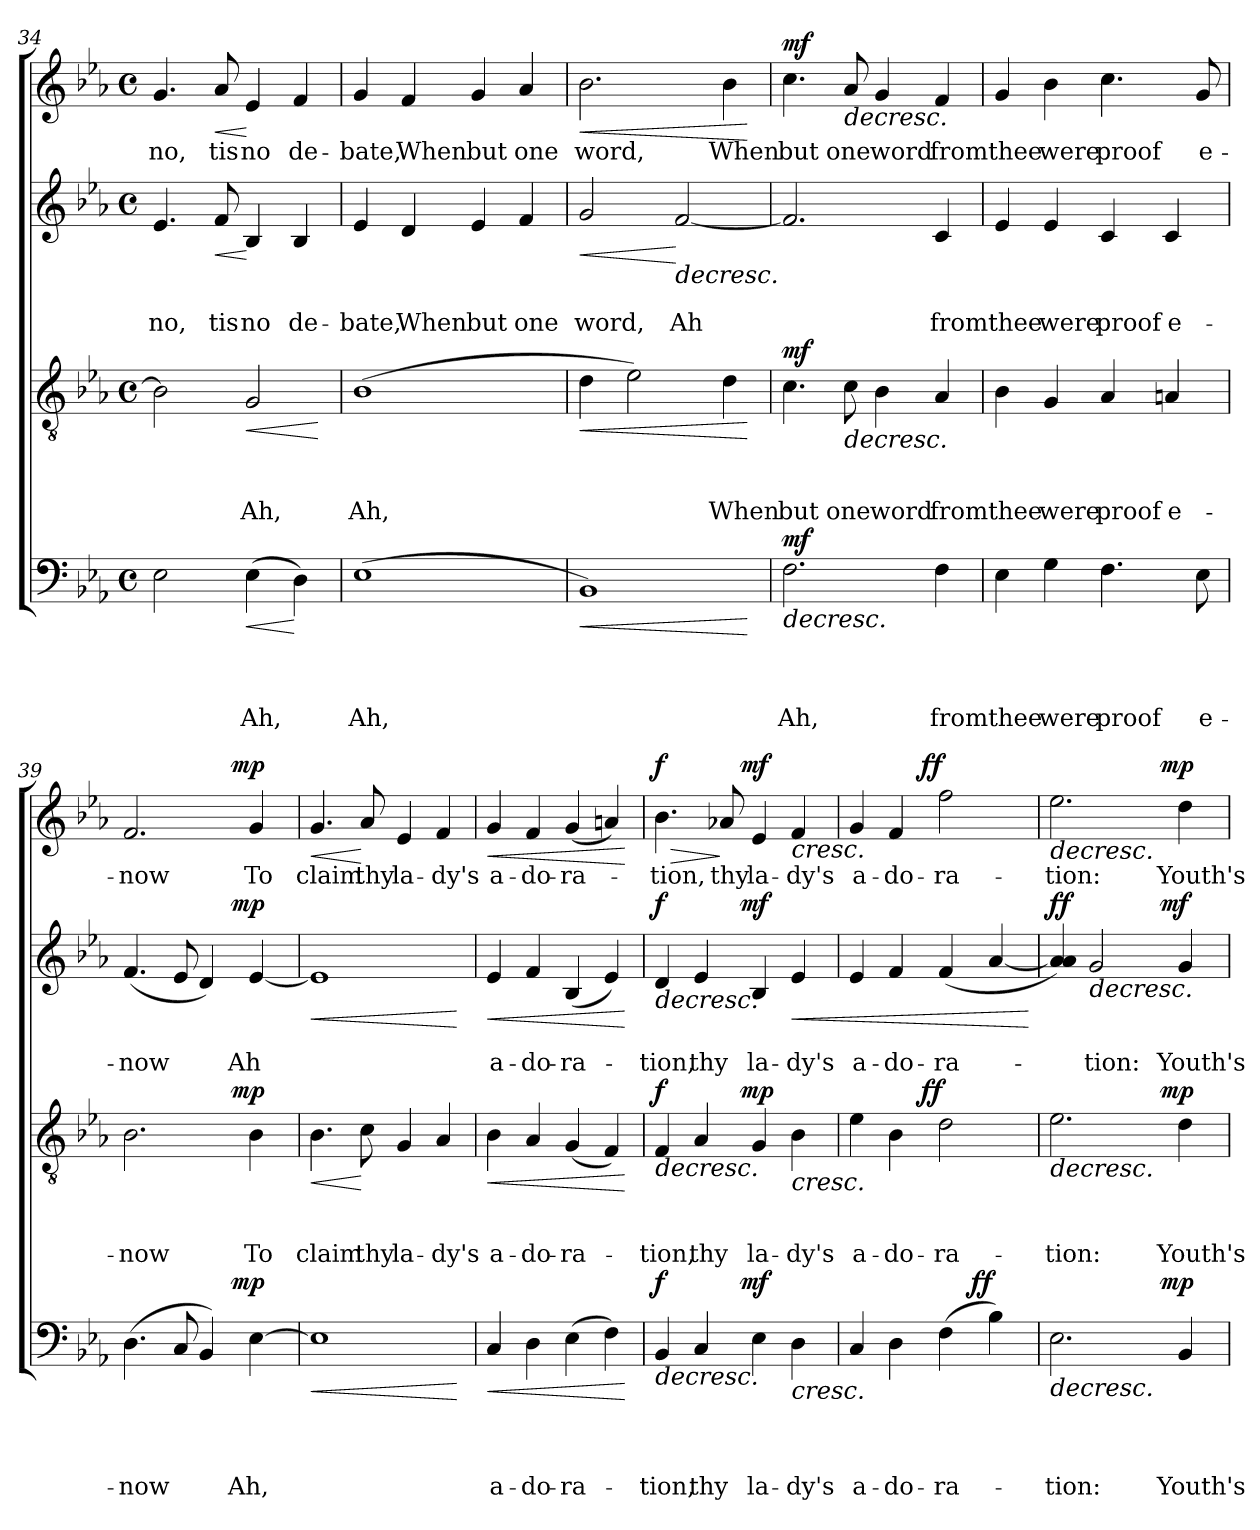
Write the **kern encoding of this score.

**kern	**text	**text	**text	**text	**dynam	**kern	**text	**text	**text	**dynam	**kern	**text	**text	**dynam	**kern	**text	**dynam
*part4	*part4	*part4	*part4	*part4	*part4	*part3	*part3	*part3	*part3	*part3	*part2	*part2	*part2	*part2	*part1	*part1	*part1
*staff4	*staff4	*staff4	*staff4	*staff4	*staff4	*staff3	*staff3	*staff3	*staff3	*staff3	*staff2	*staff2	*staff2	*staff2	*staff1	*staff1	*staff1
*clefF4	*	*	*	*	*	*clefGv2	*	*	*	*	*clefG2	*	*	*	*clefG2	*	*
*k[b-e-a-]	*	*	*	*	*	*k[b-e-a-]	*	*	*	*	*k[b-e-a-]	*	*	*	*k[b-e-a-]	*	*
*E-:	*	*	*	*	*	*E-:	*	*	*	*	*E-:	*	*	*	*E-:	*	*
*M4/4	*	*	*	*	*	*M4/4	*	*	*	*	*M4/4	*	*	*	*M4/4	*	*
*met(c)	*	*	*	*	*	*met(c)	*	*	*	*	*met(c)	*	*	*	*met(c)	*	*
=34	=34	=34	=34	=34	=34	=34	=34	=34	=34	=34	=34	=34	=34	=34	=34	=34	=34
!	!	!	!	!	!	!	!	!	!	!	!	!	!LO:LY:b	!	!	!LO:LY:b	!
2E-\	.	.	.	.	.	2B-\]	.	.	.	.	4.e-/	.	no,	.	4.g/	no,	.
!	!	!	!	!	!	!	!	!	!	!	!	!	!LO:LY:b	!LO:HP:b	!	!LO:LY:b	!LO:HP:b
.	.	.	.	.	.	.	.	.	.	.	8f/	.	tis	<	8a-/	tis	<
!	!	!	!	!LO:LY:b	!LO:HP:b	!	!	!	!LO:LY:b	!LO:HP:b	!	!	!LO:LY:b	!	!	!LO:LY:b	!
(>4E-\	.	.	.	Ah,	<	2G/	.	.	Ah,	<	4B-/	.	no	[	4e-/	no	[
!	!	!	!	!	!	!	!	!	!	!	!	!	!LO:LY:b	!	!	!LO:LY:b	!
4D\)	.	.	.	.	[	.	.	.	.	.	4B-/	.	de-	.	4f/	de-	.
.	.	.	.	.	.	.	.	.	.	[	.	.	.	.	.	.	.
=35	=35	=35	=35	=35	=35	=35	=35	=35	=35	=35	=35	=35	=35	=35	=35	=35	=35
!	!	!	!	!LO:LY:b	!	!	!	!	!LO:LY:b	!	!	!	!LO:LY:b	!	!	!LO:LY:b	!
(>1E-	.	.	.	Ah,	.	(>1B-	.	.	Ah,	.	4e-/	.	-bate,	.	4g/	-bate,	.
!	!	!	!	!	!	!	!	!	!	!	!	!	!LO:LY:b	!	!	!LO:LY:b	!
.	.	.	.	.	.	.	.	.	.	.	4d/	.	When	.	4f/	When	.
!	!	!	!	!	!	!	!	!	!	!	!	!	!LO:LY:b	!	!	!LO:LY:b	!
.	.	.	.	.	.	.	.	.	.	.	4e-/	.	but	.	4g/	but	.
!	!	!	!	!	!	!	!	!	!	!	!	!	!LO:LY:b	!	!	!LO:LY:b	!
.	.	.	.	.	.	.	.	.	.	.	4f/	.	one	.	4a-/	one	.
!!LO:LB:g=z
=36	=36	=36	=36	=36	=36	=36	=36	=36	=36	=36	=36	=36	=36	=36	=36	=36	=36
!	!	!	!	!	!LO:HP:b	!	!	!	!	!LO:HP:b	!	!	!LO:LY:b	!LO:HP:b	!	!LO:LY:b	!LO:HP:b
1BB-)	.	.	.	.	<	4d\	.	.	.	<	2g/	.	word,	<	2.b-\	word,	<
.	.	.	.	.	.	2e-\)	.	.	.	.	.	.	.	.	.	.	.
!	!	!	!	!	!	!	!	!	!	!	!	!	!LO:LY:b	!LO:HP:n=1:b	!	!	!
.	.	.	.	.	.	.	.	.	.	.	[<2f/	.	Ah	[ >	.	.	.
!	!	!	!	!	!	!	!	!	!LO:LY:b	!	!	!	!	!	!	!LO:LY:b	!
.	.	.	.	.	.	4d\	.	.	When	.	.	.	.	.	4b-\	When	.
.	.	.	.	.	[	.	.	.	.	[	.	.	.	.	.	.	[
=37	=37	=37	=37	=37	=37	=37	=37	=37	=37	=37	=37	=37	=37	=37	=37	=37	=37
!	!	!	!	!LO:LY:b	!LO:HP:b	!	!	!	!LO:LY:b	!	!	!	!	!	!	!LO:LY:b	!
!	!	!	!	!	!LO:DY:n=1:a	!	!	!	!	!LO:DY:a	!	!	!	!	!	!	!LO:DY:a
2.F\	.	.	.	Ah,	> mf	4.c\	.	.	but	mf	2.f/]	.	.	.	4.cc\	but	mf
!	!	!	!	!	!	!	!	!	!LO:LY:b	!LO:HP:b	!	!	!	!	!	!LO:LY:b	!LO:HP:b
.	.	.	.	.	.	8c\	.	.	one	>	.	.	.	.	8a-/	one	>
!	!	!	!	!	!	!	!	!	!LO:LY:b	!	!	!	!	!	!	!LO:LY:b	!
.	.	.	.	.	.	4B-\	.	.	word	.	.	.	.	.	4g/	word	.
!	!	!	!	!LO:LY:b	!	!	!	!	!LO:LY:b	!	!	!	!LO:LY:b	!	!	!LO:LY:b	!
4F\	.	.	.	from	.	4A-/	.	.	from	.	4c/	.	from	.	4f/	from	.
=38	=38	=38	=38	=38	=38	=38	=38	=38	=38	=38	=38	=38	=38	=38	=38	=38	=38
!	!	!	!	!LO:LY:b	!	!	!	!	!LO:LY:b	!	!	!	!LO:LY:b	!	!	!LO:LY:b	!
4E-\	.	.	.	thee	.	4B-\	.	.	thee	.	4e-/	.	thee	.	4g/	thee	.
!	!	!	!	!LO:LY:b	!	!	!	!	!LO:LY:b	!	!	!	!LO:LY:b	!	!	!LO:LY:b	!
4G\	.	.	.	were	.	4G/	.	.	were	.	4e-/	.	were	.	4b-\	were	.
!	!	!	!	!LO:LY:b	!	!	!	!	!LO:LY:b	!	!	!	!LO:LY:b	!	!	!LO:LY:b	!
4.F\	.	.	.	proof	.	4A-/	.	.	proof	.	4c/	.	proof	.	4.cc\	proof	.
!	!	!	!	!	!	!	!	!	!LO:LY:b	!	!	!	!LO:LY:b	!	!	!	!
.	.	.	.	.	.	4An/	.	.	e-	.	4c/	.	e-	.	.	.	.
!	!	!	!	!LO:LY:b	!	!	!	!	!	!	!	!	!	!	!	!LO:LY:b	!
8E-\	.	.	.	e-	.	.	.	.	.	.	.	.	.	.	8g/	e-	.
=39	=39	=39	=39	=39	=39	=39	=39	=39	=39	=39	=39	=39	=39	=39	=39	=39	=39
!	!	!	!	!LO:LY:b	!	!	!	!	!LO:LY:b	!	!	!	!LO:LY:b	!	!	!LO:LY:b	!
*^	*	*	*	*	*	*^	*	*	*	*	*^	*	*	*	*^	*	*
(>4.D\	2ryy	.	.	.	-now	.	2.B-\	2ryy	.	.	-now	.	(<4.f/	2ryy	.	-now	.	2.f/	2ryy	-now	.
8C/	.	.	.	.	.	.	.	.	.	.	.	.	8e-/	.	.	.	.	.	.	.	.
4BB-/)	8.ryy	.	.	.	.	.	.	8.ryy	.	.	.	.	4d/)	8.ryy	.	.	.	.	8.ryy	.	.
!	!	!	!	!	!	!LO:DY:a	!	!	!	!	!	!LO:DY:a	!	!	!	!	!LO:DY:a	!	!	!	!LO:DY:a
.	4ryy	.	.	.	.	mp	.	4ryy	.	.	.	mp	.	4ryy	.	.	mp	.	4ryy	.	mp
!	!	!	!	!	!LO:LY:b	!	!	!	!	!	!LO:LY:b	!	!	!	!	!LO:LY:b	!	!	!	!LO:LY:b	!
[>4E-\	.	.	.	.	Ah,	]	4B-\	.	.	.	To	]	[<4e-/	.	.	Ah	]	4g/	.	To	]
.	16ryy	.	.	.	.	.	.	16ryy	.	.	.	.	.	16ryy	.	.	.	.	16ryy	.	.
=40	=40	=40	=40	=40	=40	=40	=40	=40	=40	=40	=40	=40	=40	=40	=40	=40	=40	=40	=40	=40	=40
!	!	!	!	!	!	!LO:HP:b	!	!	!	!	!LO:LY:b	!LO:HP:b	!	!	!	!	!LO:HP:b	!	!	!LO:LY:b	!LO:HP:b
*v	*v	*	*	*	*	*	*	*	*	*	*	*	*v	*v	*	*	*	*v	*v	*	*
*	*	*	*	*	*	*v	*v	*	*	*	*	*	*	*	*	*	*	*
1E-]	.	.	.	.	<	4.B-\	.	.	claim	<	1e-]	.	.	<	4.g/	claim	<
!	!	!	!	!	!	!	!	!	!LO:LY:b	!	!	!	!	!	!	!LO:LY:b	!
.	.	.	.	.	.	8c\	.	.	thy	[	.	.	.	.	8a-/	thy	[
!	!	!	!	!	!	!	!	!	!LO:LY:b	!	!	!	!	!	!	!LO:LY:b	!
.	.	.	.	.	.	4G/	.	.	la-	.	.	.	.	.	4e-/	la-	.
!	!	!	!	!	!	!	!	!	!LO:LY:b	!	!	!	!	!	!	!LO:LY:b	!
.	.	.	.	.	.	4A-/	.	.	-dy's	.	.	.	.	.	4f/	-dy's	.
.	.	.	.	.	[	.	.	.	.	.	.	.	.	[	.	.	.
!!LO:PB:g=z
=41	=41	=41	=41	=41	=41	=41	=41	=41	=41	=41	=41	=41	=41	=41	=41	=41	=41
!	!	!	!	!LO:LY:b	!LO:HP:b	!	!	!	!LO:LY:b	!LO:HP:b	!	!	!LO:LY:b	!LO:HP:b	!	!LO:LY:b	!LO:HP:b
4C/	.	.	.	a-	<	4B-\	.	.	a-	<	4e-/	.	a-	<	4g/	a-	<
!	!	!	!	!LO:LY:b	!	!	!	!	!LO:LY:b	!	!	!	!LO:LY:b	!	!	!LO:LY:b	!
4D\	.	.	.	-do-	.	4A-/	.	.	-do-	.	4f/	.	-do-	.	4f/	-do-	.
!	!	!	!	!LO:LY:b	!	!	!	!	!LO:LY:b	!	!	!	!LO:LY:b	!	!	!LO:LY:b	!
(>4E-\	.	.	.	-ra-	.	(<4G/	.	.	-ra-	.	(<4B-/	.	-ra-	.	(<4g/	-ra-	.
4F\)	.	.	.	.	.	4F/)	.	.	.	.	4e-/)	.	.	.	4an/)	.	.
.	.	.	.	.	[	.	.	.	.	[	.	.	.	[	.	.	[
=42	=42	=42	=42	=42	=42	=42	=42	=42	=42	=42	=42	=42	=42	=42	=42	=42	=42
!	!	!	!	!LO:LY:b	!LO:HP:b	!	!	!	!LO:LY:b	!LO:HP:b	!	!	!LO:LY:b	!LO:HP:b	!	!LO:LY:b	!LO:HP:b
!	!	!	!	!	!LO:DY:n=1:a	!	!	!	!	!LO:DY:n=1:a	!	!	!	!LO:DY:n=1:a	!	!	!LO:DY:n=1:a
*^	*	*	*	*	*	*^	*	*	*	*	*^	*	*	*	*^	*	*
4BB-/	4...ryy	.	.	.	-tion,	> f	4F/	4...ryy	.	.	-tion,	> f	4d/	4...ryy	.	-tion,	> f	4.b-\	4...ryy	-tion,	> f
!	!	!	!	!	!LO:LY:b	!	!	!	!	!	!LO:LY:b	!	!	!	!	!LO:LY:b	!	!	!	!	!
4C/	.	.	.	.	thy	.	4A-/	.	.	.	thy	.	4e-/	.	.	thy	.	.	.	.	.
!	!	!	!	!	!	!	!	!	!	!	!	!	!	!	!	!	!	!	!	!LO:LY:b	!
.	.	.	.	.	.	.	.	.	.	.	.	.	.	.	.	.	.	8a-X/	.	thy	]
!	!	!	!	!	!	!LO:DY:n=2:a	!	!	!	!	!	!LO:DY:n=2:a	!	!	!	!	!LO:DY:n=2:a	!	!	!	!LO:DY:n=2:a
.	2ryy	.	.	.	.	mf	.	2ryy	.	.	.	mp	.	2ryy	.	.	mf	.	2ryy	.	mf
!	!	!	!	!	!LO:LY:b	!	!	!	!	!	!LO:LY:b	!	!	!	!	!LO:LY:b	!	!	!	!LO:LY:b	!
4E-\	.	.	.	.	la-	]	4G/	.	.	.	la-	]	4B-/	.	.	la-	]	4e-/	.	la-	.
!	!	!	!	!	!LO:LY:b	!LO:HP:b	!	!	!	!	!LO:LY:b	!LO:HP:b	!	!	!	!LO:LY:b	!LO:HP:b	!	!	!LO:LY:b	!LO:HP:b
4D\	.	.	.	.	-dy's	<	4B-\	.	.	.	-dy's	<	4e-/	.	.	-dy's	<	4f/	.	-dy's	<
.	32ryy	.	.	.	.	.	.	32ryy	.	.	.	.	.	32ryy	.	.	.	.	32ryy	.	.
=43	=43	=43	=43	=43	=43	=43	=43	=43	=43	=43	=43	=43	=43	=43	=43	=43	=43	=43	=43	=43	=43
!	!	!	!	!	!LO:LY:b	!	!	!	!	!	!LO:LY:b	!	!	!	!	!LO:LY:b	!	!	!	!LO:LY:b	!
*	*	*	*	*	*	*	*	*	*	*	*	*	*v	*v	*	*	*	*	*	*	*
4C/	2ryy	.	.	.	a-	.	4e-\	4..ryy	.	.	a-	.	4e-/	.	a-	.	4g/	4..ryy	a-	.
!	!	!	!	!	!LO:LY:b	!	!	!	!	!	!LO:LY:b	!	!	!	!LO:LY:b	!	!	!	!LO:LY:b	!
4D\	.	.	.	.	-do-	.	4B-\	.	.	.	-do-	.	4f/	.	-do-	.	4f/	.	-do-	.
!	!	!	!	!	!	!	!	!	!	!	!	!LO:DY:a	!	!	!	!	!	!	!	!LO:DY:a
.	.	.	.	.	.	.	.	2ryy	.	.	.	ff	.	.	.	.	.	2ryy	.	ff
!	!	!	!	!	!LO:LY:b	!	!	!	!	!	!LO:LY:b	!	!	!	!LO:LY:b	!	!	!	!LO:LY:b	!
(>4F\	8.ryy	.	.	.	-ra-	.	2d\	.	.	.	-ra-	[	(<4f/	.	-ra-	.	2ff\	.	-ra-	[
!	!	!	!	!	!	!LO:DY:a	!	!	!	!	!	!	!	!	!	!	!	!	!	!
.	4ryy	.	.	.	.	ff	.	.	.	.	.	.	.	.	.	.	.	.	.	.
4B-\)	.	.	.	.	.	[	.	.	.	.	.	.	[<4a-/	.	.	.	.	.	.	.
.	16ryy	.	.	.	.	.	.	16ryy	.	.	.	.	.	.	.	.	.	16ryy	.	.
.	.	.	.	.	.	.	.	.	.	.	.	.	.	.	.	[	.	.	.	.
=44	=44	=44	=44	=44	=44	=44	=44	=44	=44	=44	=44	=44	=44	=44	=44	=44	=44	=44	=44	=44
!	!	!	!	!	!LO:LY:b	!LO:HP:b	!	!	!	!	!LO:LY:b	!LO:HP:b	!	!	!	!LO:DY:a	!	!	!LO:LY:b	!LO:HP:b
*	*	*	*	*	*	*	*	*	*	*	*	*	*^	*	*	*	*	*	*	*
2.E-\	2ryy	.	.	.	-tion:	>	2.e-\	2ryy	.	.	-tion:	>	4a-/] 4a-/)	2ryy	.	.	ff	2.ee-\	2ryy	-tion:	>
!	!	!	!	!	!	!	!	!	!	!	!	!	!	!	!	!LO:LY:b	!LO:HP:b	!	!	!	!
.	.	.	.	.	.	.	.	.	.	.	.	.	2g/	.	.	-tion:	>	.	.	.	.
.	8.ryy	.	.	.	.	.	.	8.ryy	.	.	.	.	.	8.ryy	.	.	.	.	8.ryy	.	.
!	!	!	!	!	!	!LO:DY:a	!	!	!	!	!	!LO:DY:a	!	!	!	!	!LO:DY:a	!	!	!	!LO:DY:a
.	4ryy	.	.	.	.	mp	.	4ryy	.	.	.	mp	.	4ryy	.	.	mf	.	4ryy	.	mp
!	!	!	!	!	!LO:LY:b	!	!	!	!	!	!LO:LY:b	!	!	!	!	!LO:LY:b	!	!	!	!LO:LY:b	!
4BB-/	.	.	.	.	Youth's	]	4d\	.	.	.	Youth's	]	4g/	.	.	Youth's	]	4dd\	.	Youth's	]
.	16ryy	.	.	.	.	.	.	16ryy	.	.	.	.	.	16ryy	.	.	.	.	16ryy	.	.
*v	*v	*	*	*	*	*	*	*	*	*	*	*	*v	*v	*	*	*	*v	*v	*	*
*	*	*	*	*	*	*v	*v	*	*	*	*	*	*	*	*	*	*	*
=	=	=	=	=	=	=	=	=	=	=	=	=	=	=	=	=	=
*-	*-	*-	*-	*-	*-	*-	*-	*-	*-	*-	*-	*-	*-	*-	*-	*-	*-
